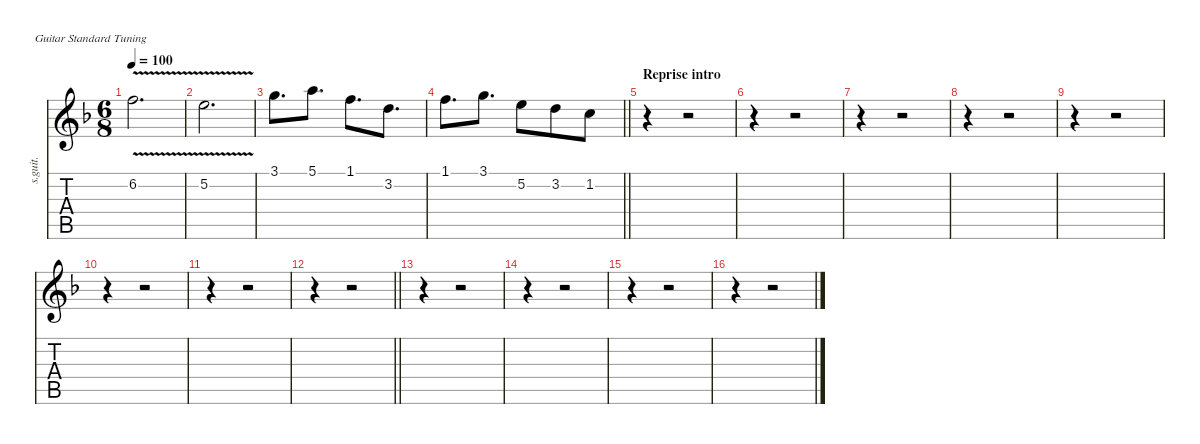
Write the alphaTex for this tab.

\defaultSystemsLayout 4
\hideDynamics
\bracketExtendMode nobrackets
\otherSystemsTrackNameOrientation horizontal
\track ("Chant" "s.guit.") {mute instrument acousticguitarsteel}
\staff {score tabs}
\tuning (E4 B3 G3 D3 A2 E2)
\ts (6 8)
\tempo 100
\clef g2
\ks dminor
6.2{v acc forcenatural}.2{d dy f beam Down} |
5.2{v acc forcenatural}.2{d beam Down} |
3.1{acc forcenatural}.8{d beam Down} 5.1{acc forcenatural}.8{d beam Down} 1.1{acc forcenatural}.8{d beam Down} 3.2{acc forcenatural}.8{d beam Down} |
\barLineRight lightlight
1.1{acc forcenatural}.8{d beam Down} 3.1{acc forcenatural}.8{d beam Down} 5.2{acc forcenatural}.8{beam Down} 3.2{acc forcenatural}.8{beam Down} 1.2{acc forcenatural}.8{beam Down} |
\section ("" "Reprise intro")
r.4{beam Down} r.2{beam Down} |
r.4{beam Down} r.2{beam Down} |
r.4{beam Down} r.2{beam Down} |
r.4{beam Down} r.2{beam Down} |
r.4{beam Down} r.2{beam Down} |
r.4{beam Down} r.2{beam Down} |
r.4{beam Down} r.2{beam Down} |
\barLineRight lightlight
r.4{beam Down} r.2{beam Down} |
r.4{beam Down} r.2{beam Down} |
r.4{beam Down} r.2{beam Down} |
r.4{beam Down} r.2{beam Down} |
r.4{beam Down} r.2{beam Down}
